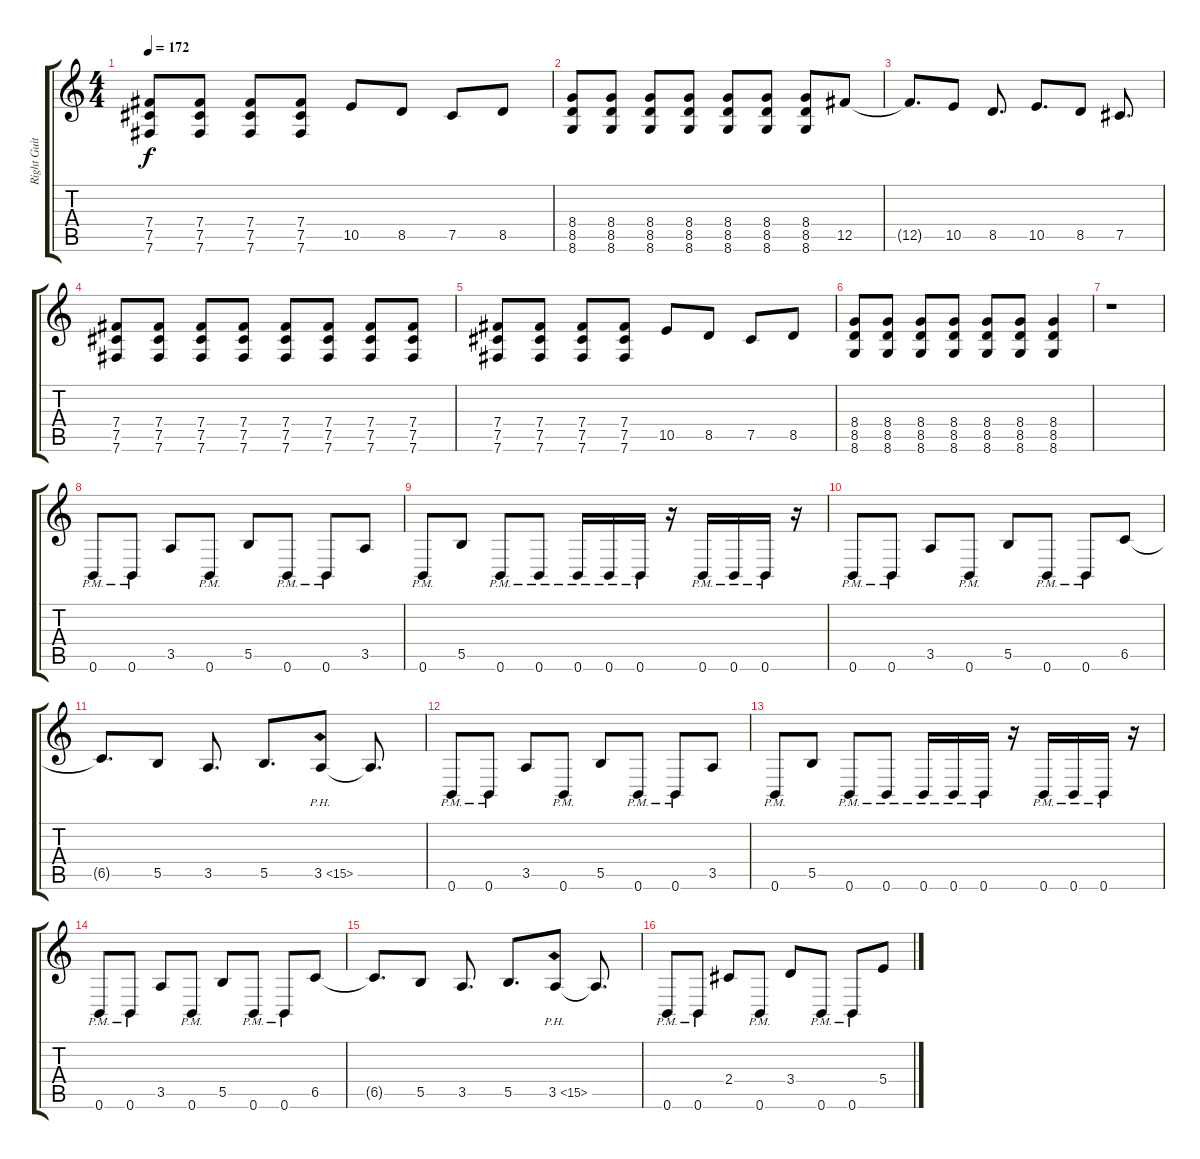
\track ("Right Guitar" "Right Guit") {instrument distortionguitar}
\staff {score tabs}
\tuning (Db4 Ab3 E3 B2 Gb2 B1) {hide}
\ts (4 4)
\tempo 172
\clef g2
\ks c
(7.4 7.5 7.6).8{dy f} (7.4 7.5 7.6).8 (7.4 7.5 7.6).8 (7.4 7.5 7.6).8 10.5.8 8.5.8 7.5.8 8.5.8 |
(8.4 8.5 8.6).8 (8.4 8.5 8.6).8 (8.4 8.5 8.6).8 (8.4 8.5 8.6).8 (8.4 8.5 8.6).8 (8.4 8.5 8.6).8 (8.4 8.5 8.6).8 12.5.8 |
12.5{t}.8{d} 10.5.8 8.5.8{d} 10.5.8{d} 8.5.8 7.5.8{d} |
(7.4 7.5 7.6).8 (7.4 7.5 7.6).8 (7.4 7.5 7.6).8 (7.4 7.5 7.6).8 (7.4 7.5 7.6).8 (7.4 7.5 7.6).8 (7.4 7.5 7.6).8 (7.4 7.5 7.6).8 |
(7.4 7.5 7.6).8 (7.4 7.5 7.6).8 (7.4 7.5 7.6).8 (7.4 7.5 7.6).8 10.5.8 8.5.8 7.5.8 8.5.8 |
(8.4 8.5 8.6).8 (8.4 8.5 8.6).8 (8.4 8.5 8.6).8 (8.4 8.5 8.6).8 (8.4 8.5 8.6).8 (8.4 8.5 8.6).8 (8.4 8.5 8.6).4 |
r.1 |
0.6{pm}.8 0.6{pm}.8 3.5.8 0.6{pm}.8 5.5.8 0.6{pm}.8 0.6{pm}.8 3.5.8 |
0.6{pm}.8 5.5.8 0.6{pm}.8 0.6{pm}.8 0.6{pm}.16 0.6{pm}.16 0.6{pm}.16 r.16 0.6{pm}.16 0.6{pm}.16 0.6{pm}.16 r.16 |
0.6{pm}.8 0.6{pm}.8 3.5.8 0.6{pm}.8 5.5.8 0.6{pm}.8 0.6{pm}.8 6.5.8 |
6.5{t}.8{d} 5.5.8 3.5.8{d} 5.5.8{d} 3.5{ph 12}.8 3.5{t}.8{d} |
0.6{pm}.8 0.6{pm}.8 3.5.8 0.6{pm}.8 5.5.8 0.6{pm}.8 0.6{pm}.8 3.5.8 |
0.6{pm}.8 5.5.8 0.6{pm}.8 0.6{pm}.8 0.6{pm}.16 0.6{pm}.16 0.6{pm}.16 r.16 0.6{pm}.16 0.6{pm}.16 0.6{pm}.16 r.16 |
0.6{pm}.8 0.6{pm}.8 3.5.8 0.6{pm}.8 5.5.8 0.6{pm}.8 0.6{pm}.8 6.5.8 |
6.5{t}.8{d} 5.5.8 3.5.8{d} 5.5.8{d} 3.5{ph 12}.8 3.5{t}.8{d} |
0.6{pm}.8 0.6{pm}.8 2.4.8 0.6{pm}.8 3.4.8 0.6{pm}.8 0.6{pm}.8 5.4.8
